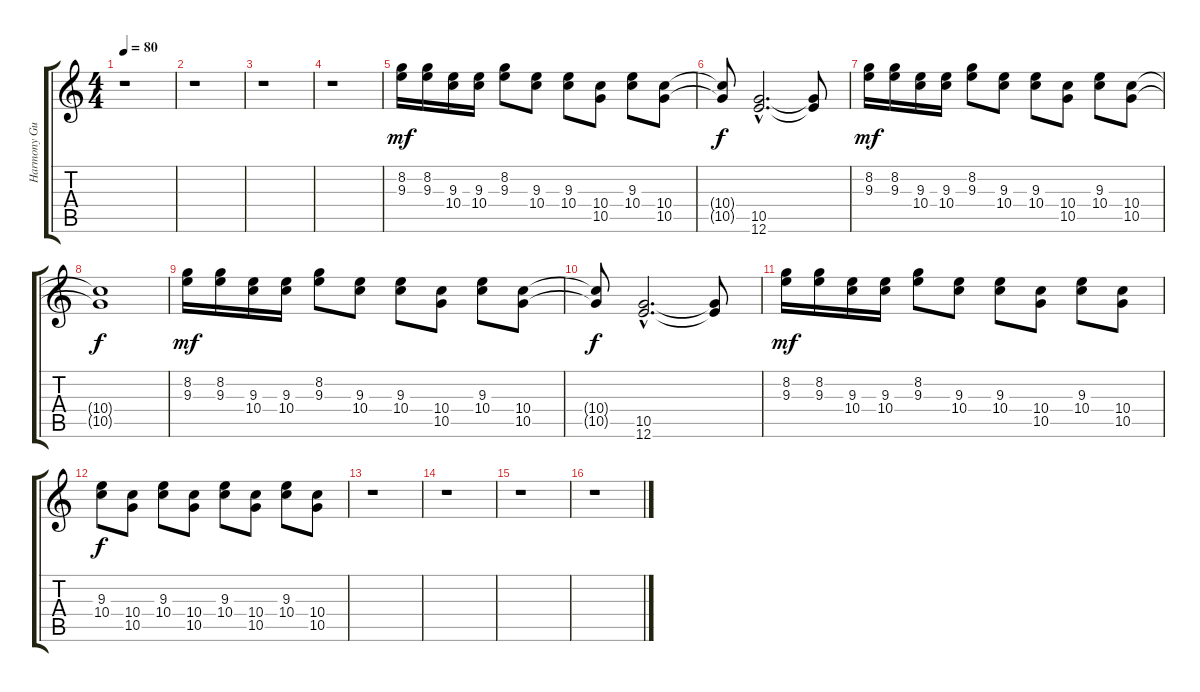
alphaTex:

\track ("Harmony Guitars" "Harmony Gu") {instrument electricguitarjazz}
\staff {score tabs}
\tuning (E4 B3 G3 D3 A2 E2) {hide}
\ts (4 4)
\tempo 80
\clef g2
\ks c
r.1{dy mf} |
r.1 |
r.1 |
r.1 |
(8.2 9.3).16 (8.2 9.3).16 (9.3 10.4).16 (9.3 10.4).16 (8.2 9.3).8 (9.3 10.4).8 (9.3 10.4).8 (10.4 10.5).8 (9.3 10.4).8 (10.4 10.5).8 |
(10.4{t} 10.5{t}).8{dy f} (10.5{hac} 12.6{hac}).2{d} (10.5{t} 12.6{t}).8 |
(8.2 9.3).16{dy mf} (8.2 9.3).16 (9.3 10.4).16 (9.3 10.4).16 (8.2 9.3).8 (9.3 10.4).8 (9.3 10.4).8 (10.4 10.5).8 (9.3 10.4).8 (10.4 10.5).8 |
(10.4{t} 10.5{t}).1{dy f} |
(8.2 9.3).16{dy mf} (8.2 9.3).16 (9.3 10.4).16 (9.3 10.4).16 (8.2 9.3).8 (9.3 10.4).8 (9.3 10.4).8 (10.4 10.5).8 (9.3 10.4).8 (10.4 10.5).8 |
(10.4{t} 10.5{t}).8{dy f} (10.5{hac} 12.6{hac}).2{d} (10.5{t} 12.6{t}).8 |
(8.2 9.3).16{dy mf} (8.2 9.3).16 (9.3 10.4).16 (9.3 10.4).16 (8.2 9.3).8 (9.3 10.4).8 (9.3 10.4).8 (10.4 10.5).8 (9.3 10.4).8 (10.4 10.5).8 |
(9.3 10.4).8{dy f} (10.4 10.5).8 (9.3 10.4).8 (10.4 10.5).8 (9.3 10.4).8 (10.4 10.5).8 (9.3 10.4).8 (10.4 10.5).8 |
r.1 |
r.1 |
r.1 |
r.1
